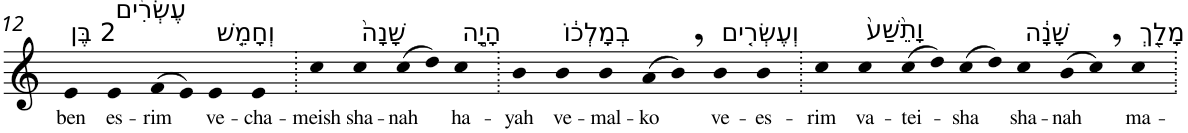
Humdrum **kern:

**kern	**text
*part1	*part1
*staff1	*staff1
*I"Piano	*
*I'Pno	*
!!LO:PB:g=z
*clefG2	*
*k[]	*
=12	=12
!LO:TX:a:t=2 בֶּן	!
!	!LO:LY:b
4e	ben
!LO:TX:a:t=עֶשְׂרִ֨ים	!
!	!LO:LY:b
4e	es-
!	!LO:LY:b
(>8f	-rim
8e)	.
!LO:TX:a:t=וְחָמֵ֤שׁ	!
!	!LO:LY:b
4e	ve-
!	!LO:LY:b
4e	-cha-
=13.	=13.
!	!LO:LY:b
4cc	-meish
!LO:TX:a:t=שָׁנָה֙	!
!	!LO:LY:b
4cc	sha-
!	!LO:LY:b
(>8cc	-nah
8dd)	.
!LO:TX:a:t=הָיָ֣ה	!
!	!LO:LY:b
4cc	ha-
=14.	=14.
!	!LO:LY:b
4b	-yah
!LO:TX:a:t=בְמָלְכ֔וֹ	!
!	!LO:LY:b
4b	ve-
!	!LO:LY:b
4b	-mal-
!	!LO:LY:b
(>8a	-ko
8b,)	.
!LO:TX:a:t=וְעֶשְׂרִ֤ים	!
!	!LO:LY:b
4b	ve-
!	!LO:LY:b
4b	-es-
=15.	=15.
!	!LO:LY:b
4cc	-rim
!LO:TX:a:t=וָתֵ֙שַׁע֙	!
!	!LO:LY:b
4cc	va-
!	!LO:LY:b
(>8cc	-tei-
8dd)	.
!	!LO:LY:b
(>8cc	-sha
8dd)	.
!LO:TX:a:t=שָׁנָ֔ה	!
!	!LO:LY:b
4cc	sha-
!	!LO:LY:b
(>8b	-nah
8cc,)	.
!LO:TX:a:t=מָלַ֖ךְ	!
!	!LO:LY:b
4cc	ma-
=.	=.
*-	*-
